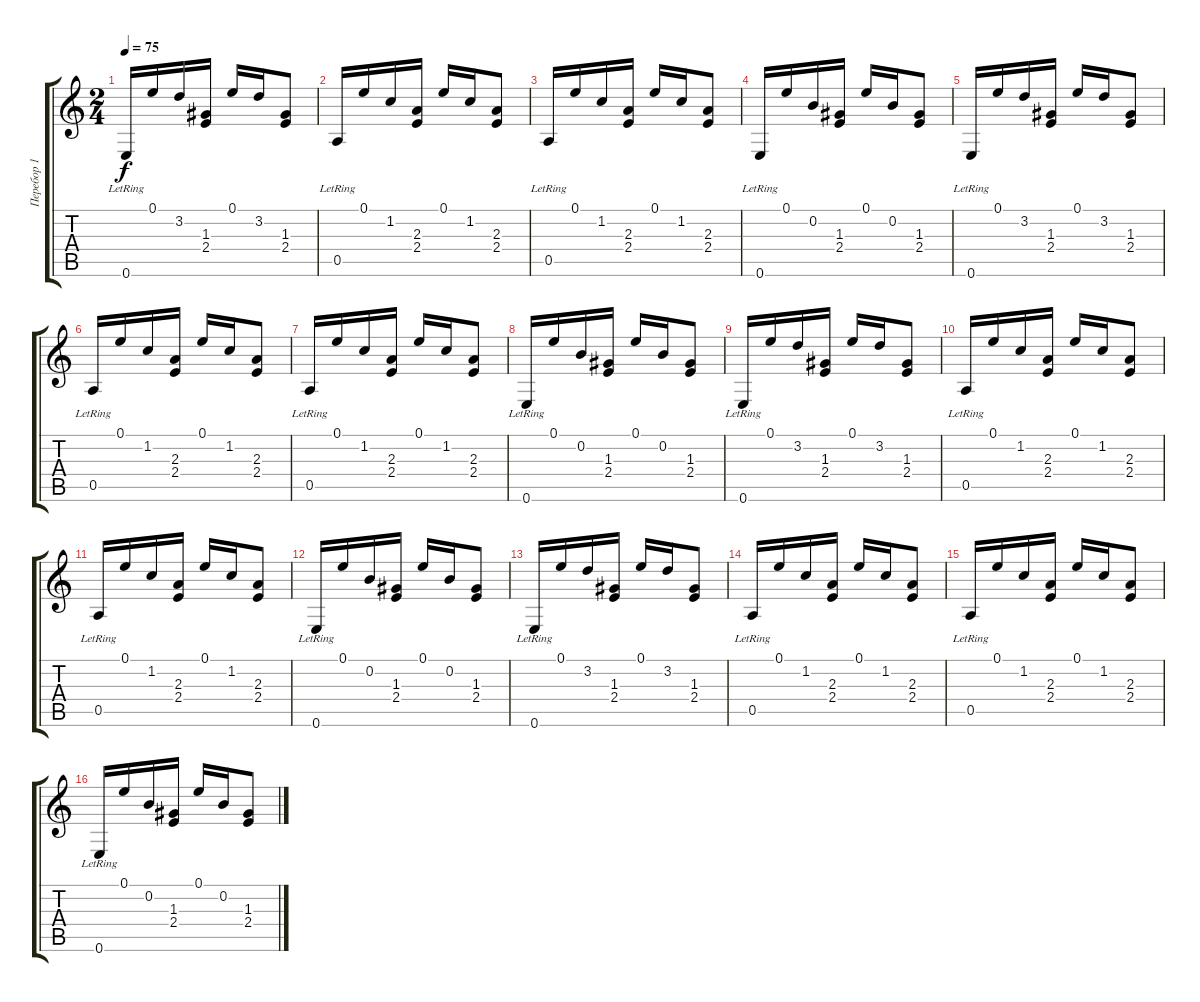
\track ("Перебор 1" "Перебор 1") {instrument acousticguitarsteel}
\staff {score tabs}
\tuning (E4 B3 G3 D3 A2 E2) {hide}
\ts (2 4)
\tempo 75
\clef g2
\ks c
0.6{lr}.16{dy f} 0.1.16{beam Up} 3.2.16{beam Up} (1.3 2.4).16{beam Up} 0.1.16{beam Up} 3.2.16{beam Up} (1.3 2.4).8{beam Up} |
0.5{lr}.16 0.1.16 1.2.16 (2.3 2.4).16 0.1.16 1.2.16 (2.3 2.4).8 |
0.5{lr}.16 0.1.16 1.2.16 (2.3 2.4).16 0.1.16 1.2.16 (2.3 2.4).8 |
0.6{lr}.16 0.1.16{beam Up} 0.2.16{beam Up} (1.3 2.4).16{beam Up} 0.1.16{beam Up} 0.2.16{beam Up} (1.3 2.4).8{beam Up} |
0.6{lr}.16 0.1.16{beam Up} 3.2.16{beam Up} (1.3 2.4).16{beam Up} 0.1.16{beam Up} 3.2.16{beam Up} (1.3 2.4).8{beam Up} |
0.5{lr}.16 0.1.16 1.2.16 (2.3 2.4).16 0.1.16 1.2.16 (2.3 2.4).8 |
0.5{lr}.16 0.1.16 1.2.16 (2.3 2.4).16 0.1.16 1.2.16 (2.3 2.4).8 |
0.6{lr}.16 0.1.16{beam Up} 0.2.16{beam Up} (1.3 2.4).16{beam Up} 0.1.16{beam Up} 0.2.16{beam Up} (1.3 2.4).8{beam Up} |
0.6{lr}.16 0.1.16{beam Up} 3.2.16{beam Up} (1.3 2.4).16{beam Up} 0.1.16{beam Up} 3.2.16{beam Up} (1.3 2.4).8{beam Up} |
0.5{lr}.16 0.1.16 1.2.16 (2.3 2.4).16 0.1.16 1.2.16 (2.3 2.4).8 |
0.5{lr}.16 0.1.16 1.2.16 (2.3 2.4).16 0.1.16 1.2.16 (2.3 2.4).8 |
0.6{lr}.16 0.1.16{beam Up} 0.2.16{beam Up} (1.3 2.4).16{beam Up} 0.1.16{beam Up} 0.2.16{beam Up} (1.3 2.4).8{beam Up} |
0.6{lr}.16 0.1.16{beam Up} 3.2.16{beam Up} (1.3 2.4).16{beam Up} 0.1.16{beam Up} 3.2.16{beam Up} (1.3 2.4).8{beam Up} |
0.5{lr}.16 0.1.16 1.2.16 (2.3 2.4).16 0.1.16 1.2.16 (2.3 2.4).8 |
0.5{lr}.16 0.1.16 1.2.16 (2.3 2.4).16 0.1.16 1.2.16 (2.3 2.4).8 |
0.6{lr}.16 0.1.16{beam Up} 0.2.16{beam Up} (1.3 2.4).16{beam Up} 0.1.16{beam Up} 0.2.16{beam Up} (1.3 2.4).8{beam Up}
